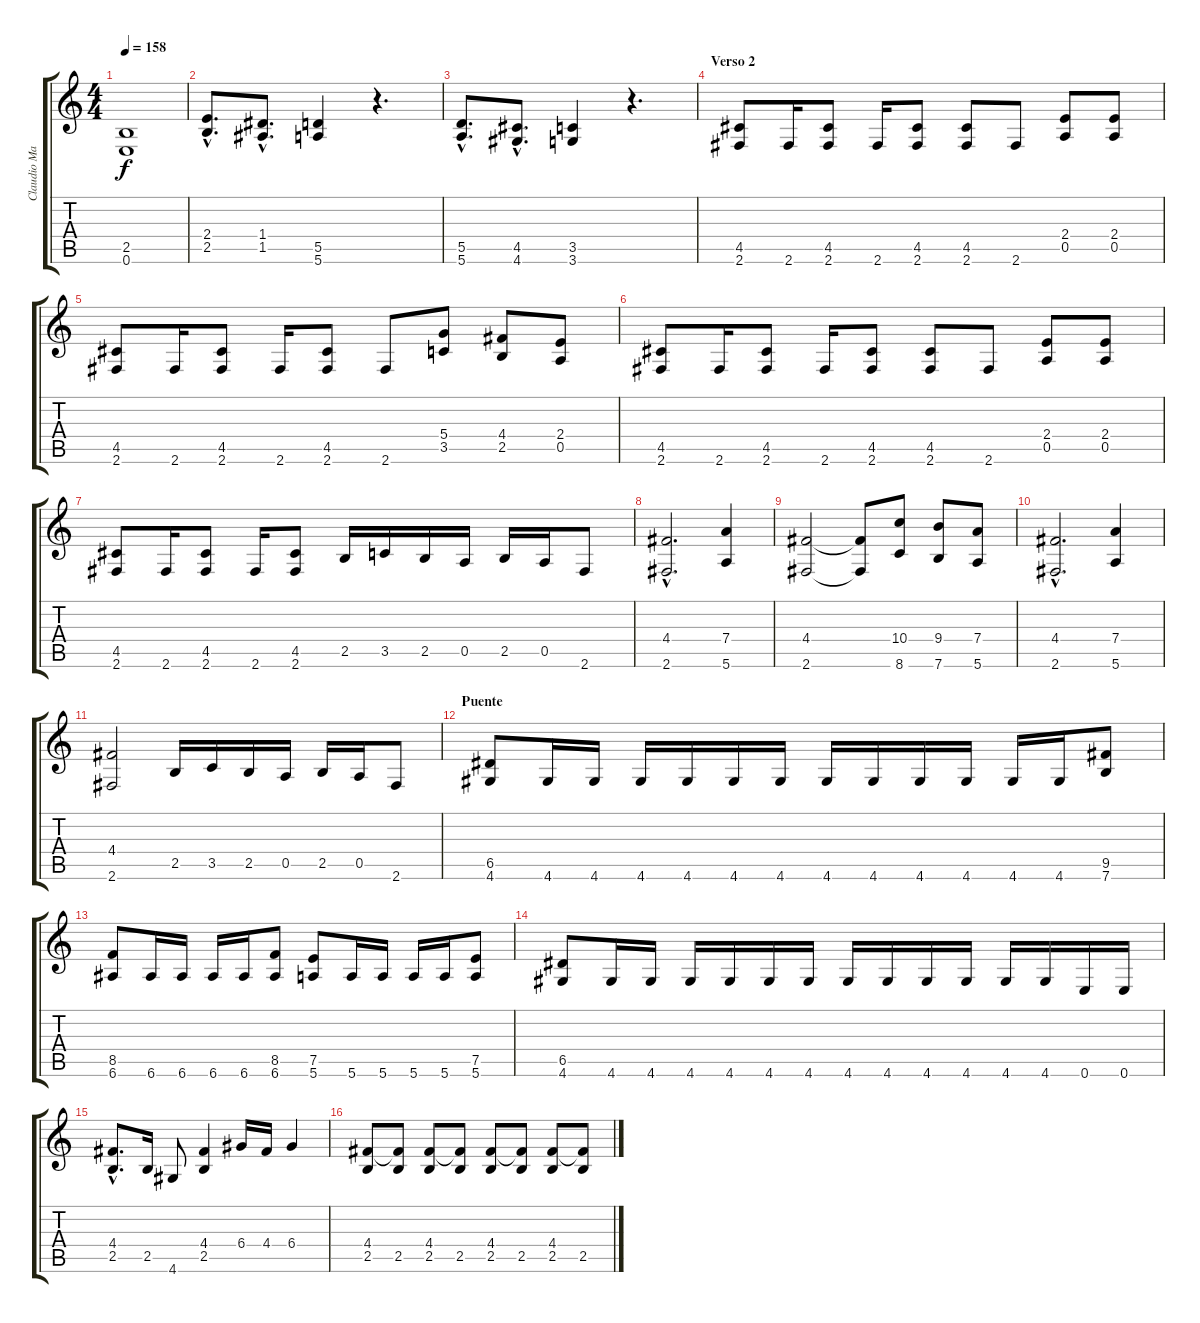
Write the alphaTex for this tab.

\track ("Claudio Marciello (Gtr 1)" "Claudio Ma") {instrument distortionguitar}
\staff {score tabs}
\tuning (E4 B3 G3 D3 A2 E2) {hide}
\ts (4 4)
\tempo 158
\clef g2
\ks c
(2.5 0.6).1{dy f} |
(2.4{hac} 2.5{hac}).8{d} (1.4{hac} 1.5{hac}).8{d} (5.5 5.6).4 r.4{d} |
(5.5{hac} 5.6{hac}).8{d} (4.5{hac} 4.6{hac}).8{d} (3.5 3.6).4 r.4{d} |
\section ("" "Verso 2")
(4.5 2.6).8 2.6.16 (4.5 2.6).8 2.6.16 (4.5 2.6).8 (4.5 2.6).8 2.6.8 (2.4 0.5).8 (2.4 0.5).8 |
(4.5 2.6).8 2.6.16 (4.5 2.6).8 2.6.16 (4.5 2.6).8 2.6.8 (5.4 3.5).8 (4.4 2.5).8 (2.4 0.5).8 |
(4.5 2.6).8 2.6.16 (4.5 2.6).8 2.6.16 (4.5 2.6).8 (4.5 2.6).8 2.6.8 (2.4 0.5).8 (2.4 0.5).8 |
(4.5 2.6).8 2.6.16 (4.5 2.6).8 2.6.16 (4.5 2.6).8 2.5.16 3.5.16 2.5.16 0.5.16 2.5.16 0.5.16 2.6.8 |
(4.4{hac} 2.6{hac}).2{d} (7.4 5.6).4 |
(4.4 2.6).2 (4.4{t} 2.6{t}).8 (10.4 8.6).8 (9.4 7.6).8 (7.4 5.6).8 |
(4.4{hac} 2.6{hac}).2{d} (7.4 5.6).4 |
(4.4 2.6).2 2.5.16 3.5.16 2.5.16 0.5.16 2.5.16 0.5.16 2.6.8 |
\section ("" "Puente")
(6.5 4.6).8 4.6.16 4.6.16 4.6.16 4.6.16 4.6.16 4.6.16 4.6.16 4.6.16 4.6.16 4.6.16 4.6.16 4.6.16 (9.5 7.6).8 |
(8.5 6.6).8 6.6.16 6.6.16 6.6.16 6.6.16 (8.5 6.6).8 (7.5 5.6).8 5.6.16 5.6.16 5.6.16 5.6.16 (7.5 5.6).8 |
(6.5 4.6).8 4.6.16 4.6.16 4.6.16 4.6.16 4.6.16 4.6.16 4.6.16 4.6.16 4.6.16 4.6.16 4.6.16 4.6.16 0.6.16 0.6.16 |
(4.4{hac} 2.5{hac}).8{d} 2.5.16 4.6.8 (4.4 2.5).4 6.4.16 4.4.16 6.4.4 |
(4.4 2.5).8 (4.4{t} 2.5).8 (4.4 2.5).8 (4.4{t} 2.5).8 (4.4 2.5).8 (4.4{t} 2.5).8 (4.4 2.5).8 (4.4{t} 2.5).8
